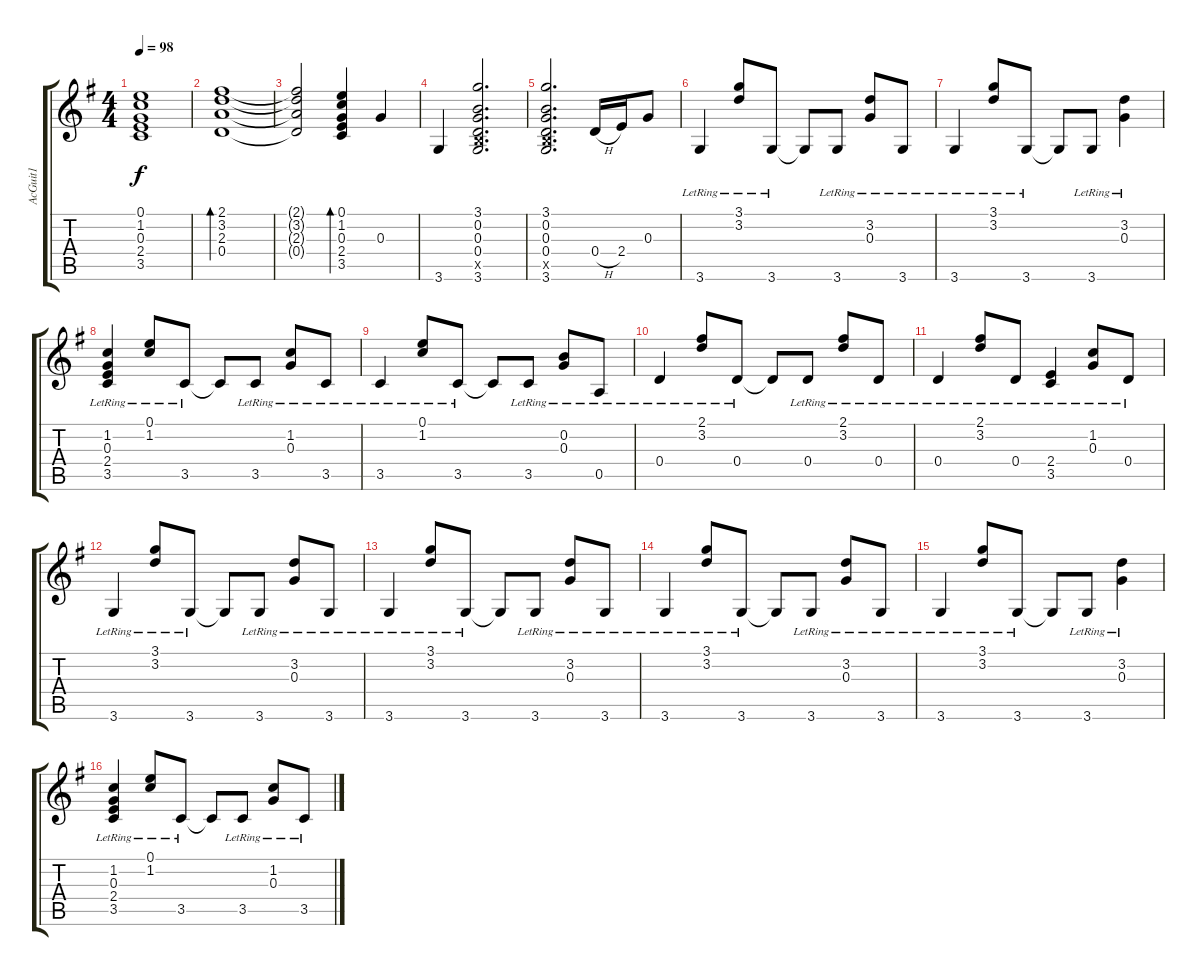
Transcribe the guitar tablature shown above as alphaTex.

\track ("AcGuit1" "AcGuit1") {instrument acousticguitarsteel}
\staff {score tabs}
\tuning (E4 B3 G3 D3 A2 E2) {hide}
\ts (4 4)
\tempo 98
\clef g2
\ks g
(0.1{t} 1.2{t} 0.3{t} 2.4{t} 3.5{t}).1{dy f} |
(2.1 3.2 2.3 0.4).1{bd 30} |
(2.1{t} 3.2{t} 2.3{t} 0.4{t}).2 (0.1 1.2 0.3 2.4 3.5).4{bd 30} 0.3.4 |
3.6.4 (3.1 0.2 0.3 0.4 2.5{x} 3.6).2{d} |
(3.1 0.2 0.3 0.4 2.5{x} 3.6).2{d} 0.4{h}.16 2.4.16 0.3.8 |
3.6{lr}.4 (3.1{lr} 3.2{lr}).8 3.6{lr}.8 3.6{t}.8 3.6{lr}.8 (3.2{lr} 0.3{lr}).8 3.6{lr}.8 |
3.6{lr}.4 (3.1{lr} 3.2{lr}).8 3.6{lr}.8 3.6{t}.8 3.6{lr}.8 (3.2{lr} 0.3{lr}).4 |
(1.2{lr} 0.3{lr} 2.4{lr} 3.5{lr}).4 (0.1{lr} 1.2{lr}).8 3.5{lr}.8 3.5{t}.8 3.5{lr}.8 (1.2{lr} 0.3{lr}).8 3.5{lr}.8 |
3.5{lr}.4 (0.1{lr} 1.2{lr}).8 3.5{lr}.8 3.5{t}.8 3.5{lr}.8 (0.2{lr} 0.3{lr}).8 0.5{lr}.8 |
0.4{lr}.4 (2.1{lr} 3.2{lr}).8 0.4{lr}.8 0.4{t}.8 0.4{lr}.8 (2.1{lr} 3.2{lr}).8 0.4{lr}.8 |
0.4{lr}.4 (2.1{lr} 3.2{lr}).8 0.4{lr}.8 (2.4{lr} 3.5{lr}).4 (1.2{lr} 0.3{lr}).8 0.4{lr}.8 |
3.6{lr}.4 (3.1{lr} 3.2{lr}).8 3.6{lr}.8 3.6{t}.8 3.6{lr}.8 (3.2{lr} 0.3{lr}).8 3.6{lr}.8 |
3.6{lr}.4 (3.1{lr} 3.2{lr}).8 3.6{lr}.8 3.6{t}.8 3.6{lr}.8 (3.2{lr} 0.3{lr}).8 3.6{lr}.8 |
3.6{lr}.4 (3.1{lr} 3.2{lr}).8 3.6{lr}.8 3.6{t}.8 3.6{lr}.8 (3.2{lr} 0.3{lr}).8 3.6{lr}.8 |
3.6{lr}.4 (3.1{lr} 3.2{lr}).8 3.6{lr}.8 3.6{t}.8 3.6{lr}.8 (3.2{lr} 0.3{lr}).4 |
(1.2{lr} 0.3{lr} 2.4{lr} 3.5{lr}).4 (0.1{lr} 1.2{lr}).8 3.5{lr}.8 3.5{t}.8 3.5{lr}.8 (1.2{lr} 0.3{lr}).8 3.5{lr}.8
